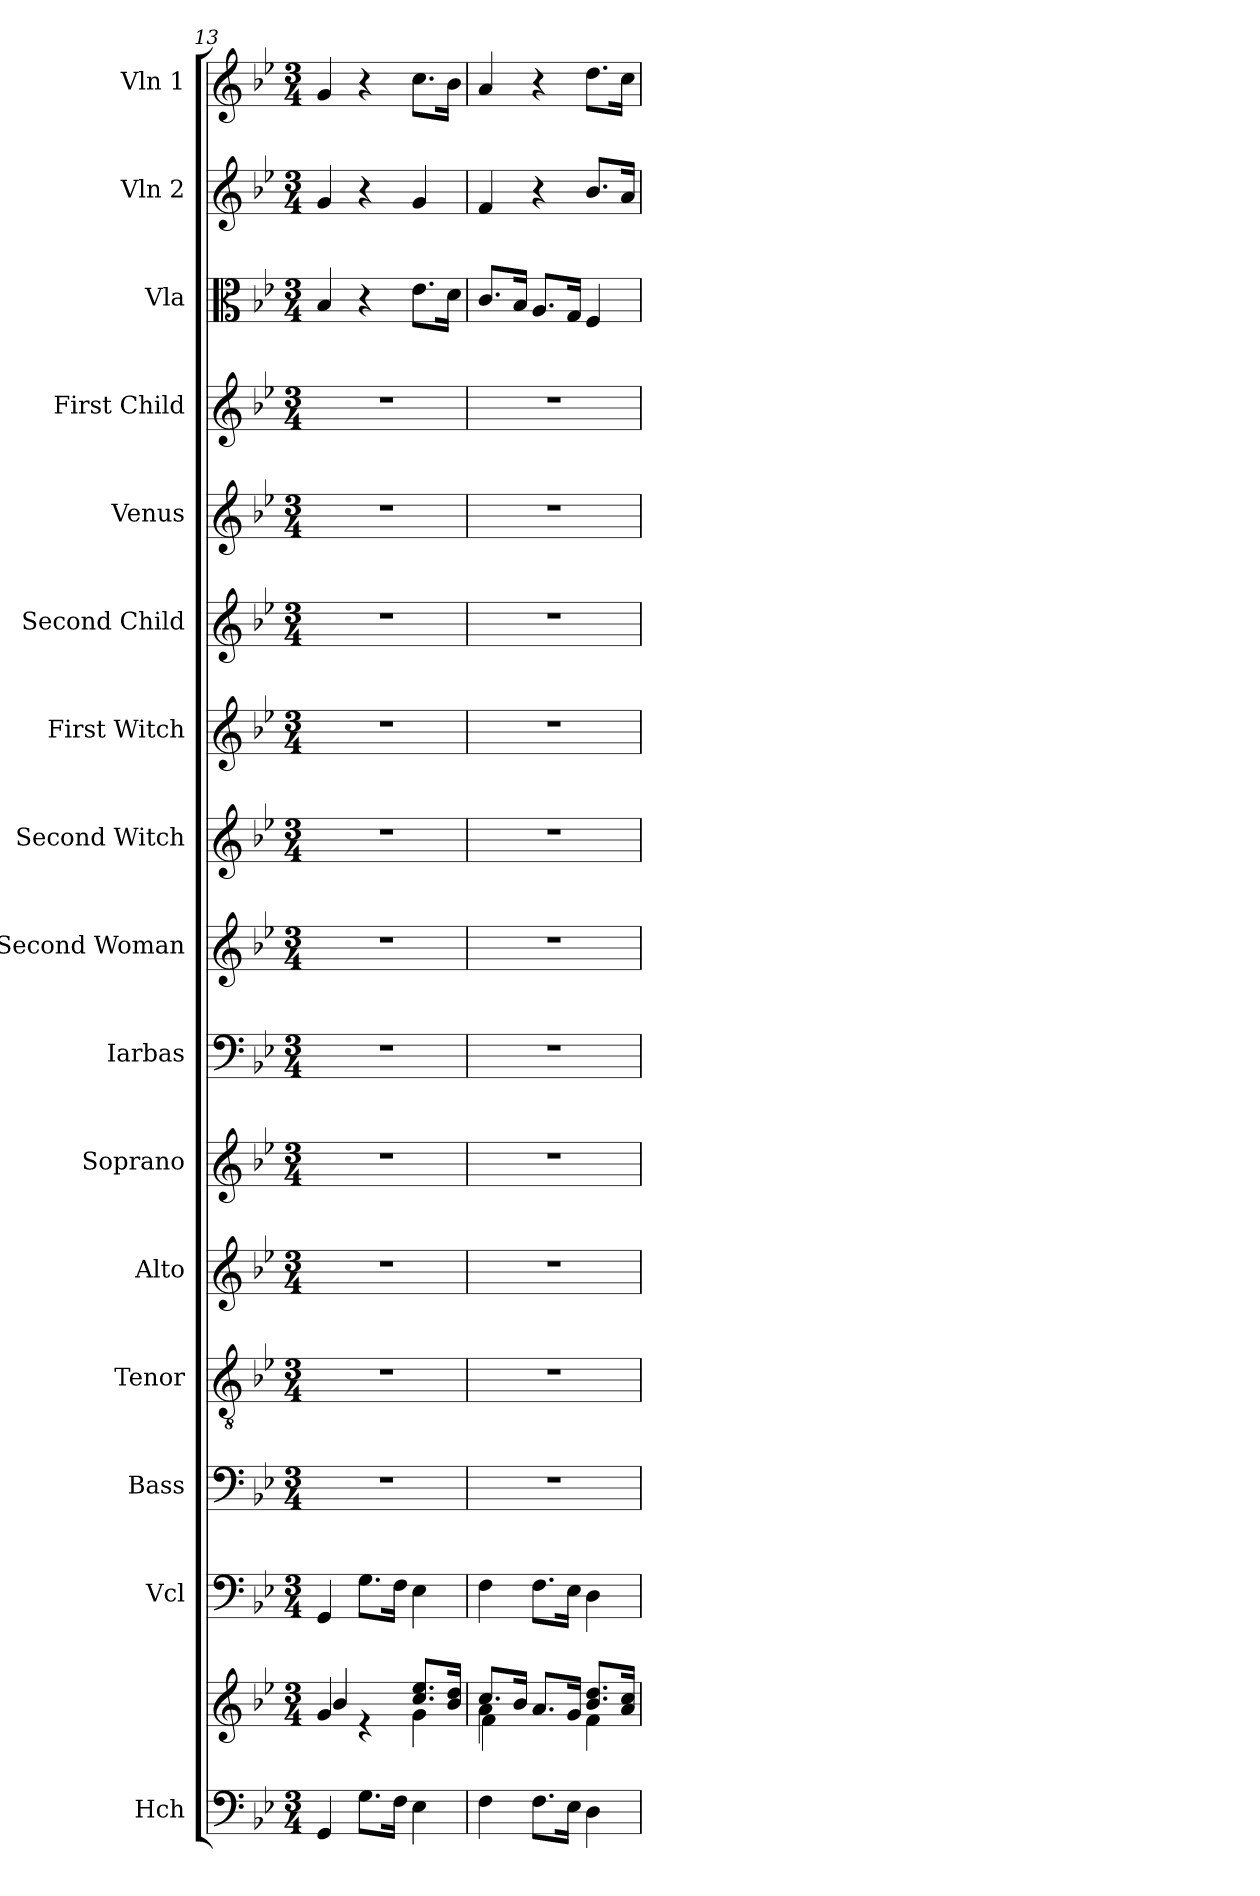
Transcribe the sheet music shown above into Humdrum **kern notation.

**kern	**kern	**kern	**kern	**kern	**kern	**kern	**kern	**kern	**kern	**kern	**kern	**kern	**kern	**kern	**kern	**kern
*part16	*part16	*part15	*part14	*part13	*part12	*part11	*part10	*part9	*part8	*part7	*part6	*part5	*part4	*part3	*part2	*part1
*staff17	*staff16	*staff15	*staff14	*staff13	*staff12	*staff11	*staff10	*staff9	*staff8	*staff7	*staff6	*staff5	*staff4	*staff3	*staff2	*staff1
*I"Hch	*	*I"Vcl	*I"Bass	*I"Tenor	*I"Alto	*I"Soprano	*I"Iarbas	*I"Second Woman	*I"Second Witch	*I"First Witch	*I"Second Child	*I"Venus	*I"First Child	*I"Vla	*I"Vln 2	*I"Vln 1
*I'Hch.	*	*I'Vc.	*I'B.	*I'T.	*I'A.	*I'S.	*I'I.	*I'2W	*I'W2.	*I'W1	*I'C2.	*I'V.	*I'C1	*I'Vla.	*I'Vln.	*I'Vln.
*clefF4	*clefG2	*clefF4	*clefF4	*clefGv2	*clefG2	*clefG2	*clefF4	*clefG2	*clefG2	*clefG2	*clefG2	*clefG2	*clefG2	*clefC3	*clefG2	*clefG2
*k[b-e-]	*k[b-e-]	*k[b-e-]	*k[b-e-]	*k[b-e-]	*k[b-e-]	*k[b-e-]	*k[b-e-]	*k[b-e-]	*k[b-e-]	*k[b-e-]	*k[b-e-]	*k[b-e-]	*k[b-e-]	*k[b-e-]	*k[b-e-]	*k[b-e-]
*M3/4	*M3/4	*M3/4	*M3/4	*M3/4	*M3/4	*M3/4	*M3/4	*M3/4	*M3/4	*M3/4	*M3/4	*M3/4	*M3/4	*M3/4	*M3/4	*M3/4
=13	=13	=13	=13	=13	=13	=13	=13	=13	=13	=13	=13	=13	=13	=13	=13	=13
*	*^	*	*	*	*	*	*	*	*	*	*	*	*	*	*	*
*	*	*^	*	*	*	*	*	*	*	*	*	*	*	*	*	*	*
4GG/	4g/	4b-/	2ryy	4GG/	2.r	2.r	2.r	2.r	2.r	2.r	2.r	2.r	2.r	2.r	2.r	4B-/	4g/	4g/
8.G\L	4re	2ryy	.	8.G\L	.	.	.	.	.	.	.	.	.	.	.	4r	4r	4r
16F\Jk	.	.	.	16F\Jk	.	.	.	.	.	.	.	.	.	.	.	.	.	.
4E-\	8.cc/ 8.ee-/L	.	4g\	4E-\	.	.	.	.	.	.	.	.	.	.	.	8.e-\L	4g/	8.cc\L
.	16b-/ 16dd/Jk	.	.	.	.	.	.	.	.	.	.	.	.	.	.	16d\Jk	.	16b-\Jk
=14	=14	=14	=14	=14	=14	=14	=14	=14	=14	=14	=14	=14	=14	=14	=14	=14	=14	=14
4F\	4a\	8.cc/L	4f\	4F\	2.r	2.r	2.r	2.r	2.r	2.r	2.r	2.r	2.r	2.r	2.r	8.c/L	4f/	4a/
.	.	16b-/Jk	.	.	.	.	.	.	.	.	.	.	.	.	.	16B-/Jk	.	.
8.F\L	8.a/L	4ryy	2ryy	8.F\L	.	.	.	.	.	.	.	.	.	.	.	8.A/L	4r	4r
16E-\Jk	16g/Jk	.	.	16E-\Jk	.	.	.	.	.	.	.	.	.	.	.	16G/Jk	.	.
4D\	8.b-/ 8.dd/L	4f\	.	4D\	.	.	.	.	.	.	.	.	.	.	.	4F/	8.b-/L	8.dd\L
.	16a/ 16cc/Jk	.	.	.	.	.	.	.	.	.	.	.	.	.	.	.	16a/Jk	16cc\Jk
*	*v	*v	*v	*	*	*	*	*	*	*	*	*	*	*	*	*	*	*
=	=	=	=	=	=	=	=	=	=	=	=	=	=	=	=	=
*-	*-	*-	*-	*-	*-	*-	*-	*-	*-	*-	*-	*-	*-	*-	*-	*-
